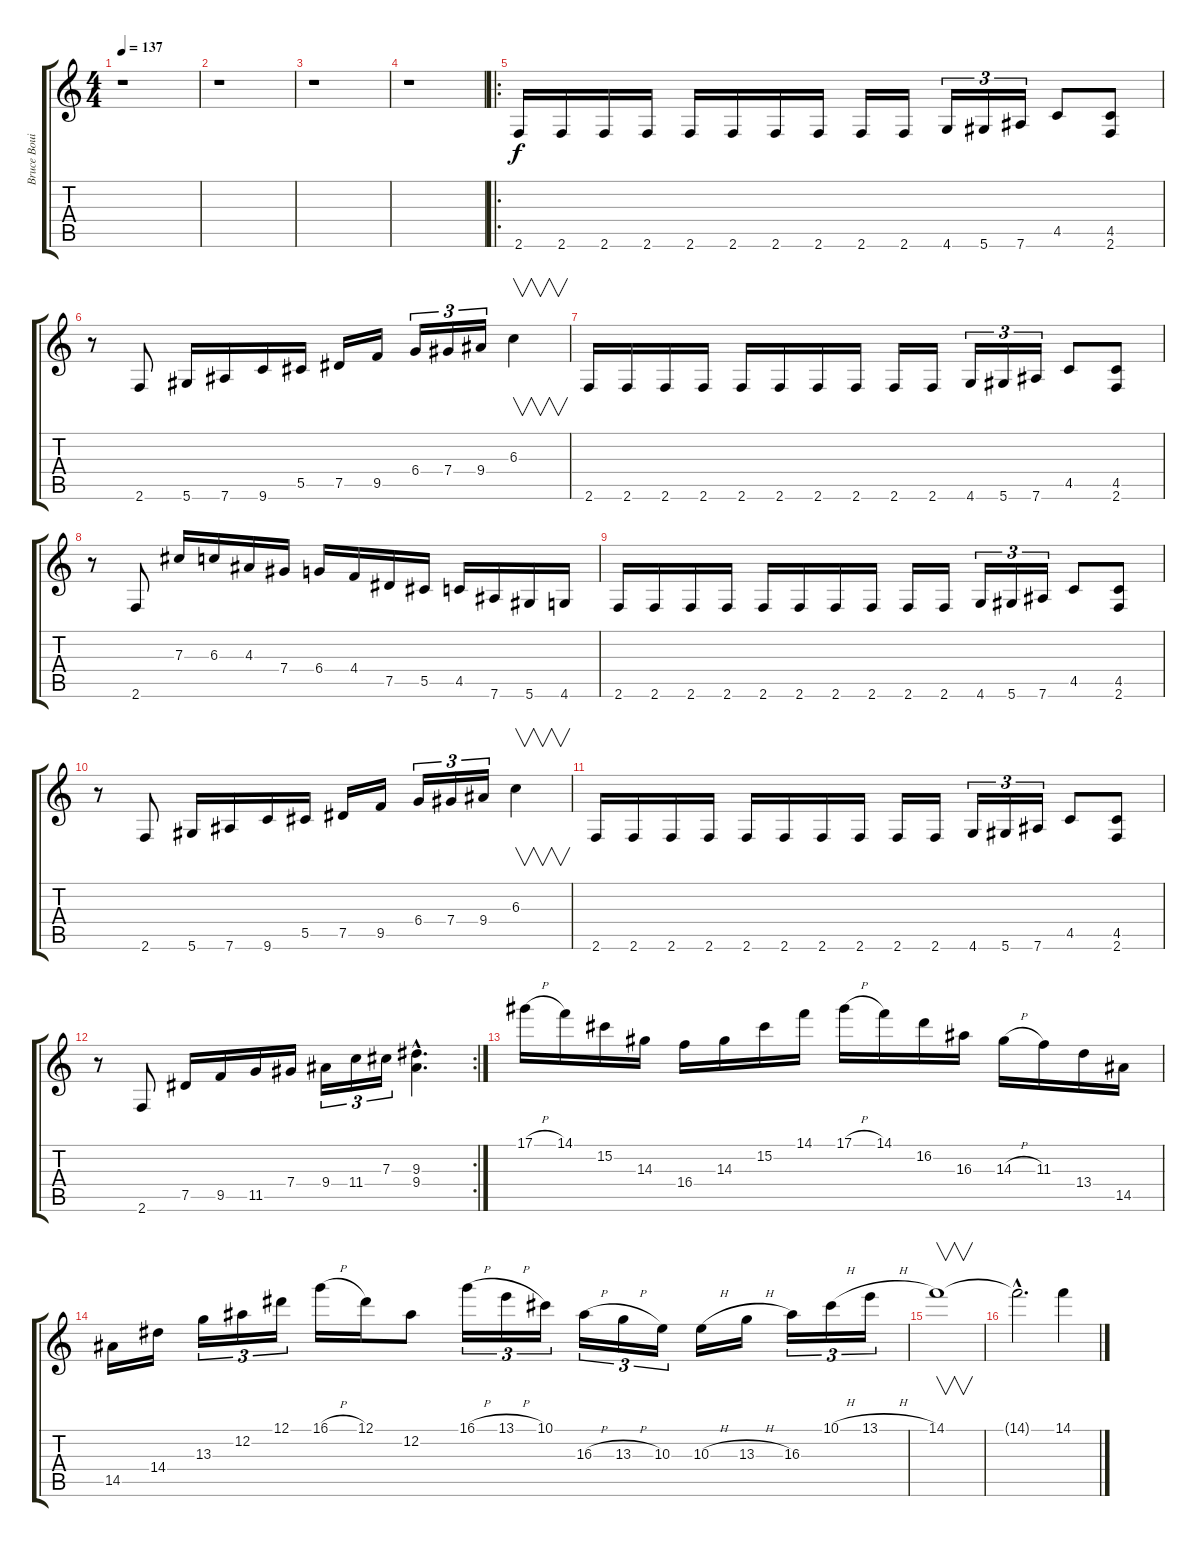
\track ("Bruce Bouillet" "Bruce Boui") {instrument distortionguitar}
\staff {score tabs}
\tuning (Eb4 Bb3 Gb3 Db3 Ab2 Eb2) {hide}
\ts (4 4)
\tempo 137
\clef g2
\ks c
r.1{dy f instrument distortionguitar} |
r.1 |
r.1 |
r.1 |
\ro
2.6.16 2.6.16 2.6.16 2.6.16 2.6.16 2.6.16 2.6.16 2.6.16 2.6.16 2.6.16 4.6.16{tu (3 2)} 5.6.16{tu (3 2)} 7.6.16{tu (3 2)} 4.5.8 (4.5 2.6).8 |
r.8 2.6.8 5.6.16 7.6.16 9.6.16 5.5.16 7.5.16 9.5.16 6.4.16{tu (3 2)} 7.4.16{tu (3 2)} 9.4.16{tu (3 2)} 6.3.4{v} |
2.6.16 2.6.16 2.6.16 2.6.16 2.6.16 2.6.16 2.6.16 2.6.16 2.6.16 2.6.16 4.6.16{tu (3 2)} 5.6.16{tu (3 2)} 7.6.16{tu (3 2)} 4.5.8 (4.5 2.6).8 |
r.8 2.6.8 7.3.16 6.3.16 4.3.16 7.4.16 6.4.16 4.4.16 7.5.16 5.5.16 4.5.16 7.6.16 5.6.16 4.6.16 |
2.6.16 2.6.16 2.6.16 2.6.16 2.6.16 2.6.16 2.6.16 2.6.16 2.6.16 2.6.16 4.6.16{tu (3 2)} 5.6.16{tu (3 2)} 7.6.16{tu (3 2)} 4.5.8 (4.5 2.6).8 |
r.8 2.6.8 5.6.16 7.6.16 9.6.16 5.5.16 7.5.16 9.5.16 6.4.16{tu (3 2)} 7.4.16{tu (3 2)} 9.4.16{tu (3 2)} 6.3.4{v} |
2.6.16 2.6.16 2.6.16 2.6.16 2.6.16 2.6.16 2.6.16 2.6.16 2.6.16 2.6.16 4.6.16{tu (3 2)} 5.6.16{tu (3 2)} 7.6.16{tu (3 2)} 4.5.8 (4.5 2.6).8 |
\rc 2
r.8 2.6.8 7.5.16 9.5.16 11.5.16 7.4.16 9.4.16{tu (3 2)} 11.4.16{tu (3 2)} 7.3.16{tu (3 2)} (9.3{hac} 9.4{hac}).4{d} |
17.1{h}.16 14.1.16 15.2.16 14.3.16 16.4.16 14.3.16 15.2.16 14.1.16 17.1{h}.16 14.1.16 16.2.16 16.3.16 14.3{h}.16 11.3.16 13.4.16 14.5.16 |
14.5.16 14.4.16 13.3.16{tu (3 2)} 12.2.16{tu (3 2)} 12.1.16{tu (3 2)} 16.1{h}.16 12.1.16 12.2.8 16.1{h}.16{tu (3 2)} 13.1{h}.16{tu (3 2)} 10.1.16{tu (3 2)} 16.3{h}.16{tu (3 2)} 13.3{h}.16{tu (3 2)} 10.3.16{tu (3 2)} 10.3{h}.16 13.3{h}.16 16.3.16{tu (3 2)} 10.1{h}.16{tu (3 2)} 13.1{h}.16{tu (3 2)} |
14.1.1{v} |
14.1{hac t}.2{d} 14.1.4
